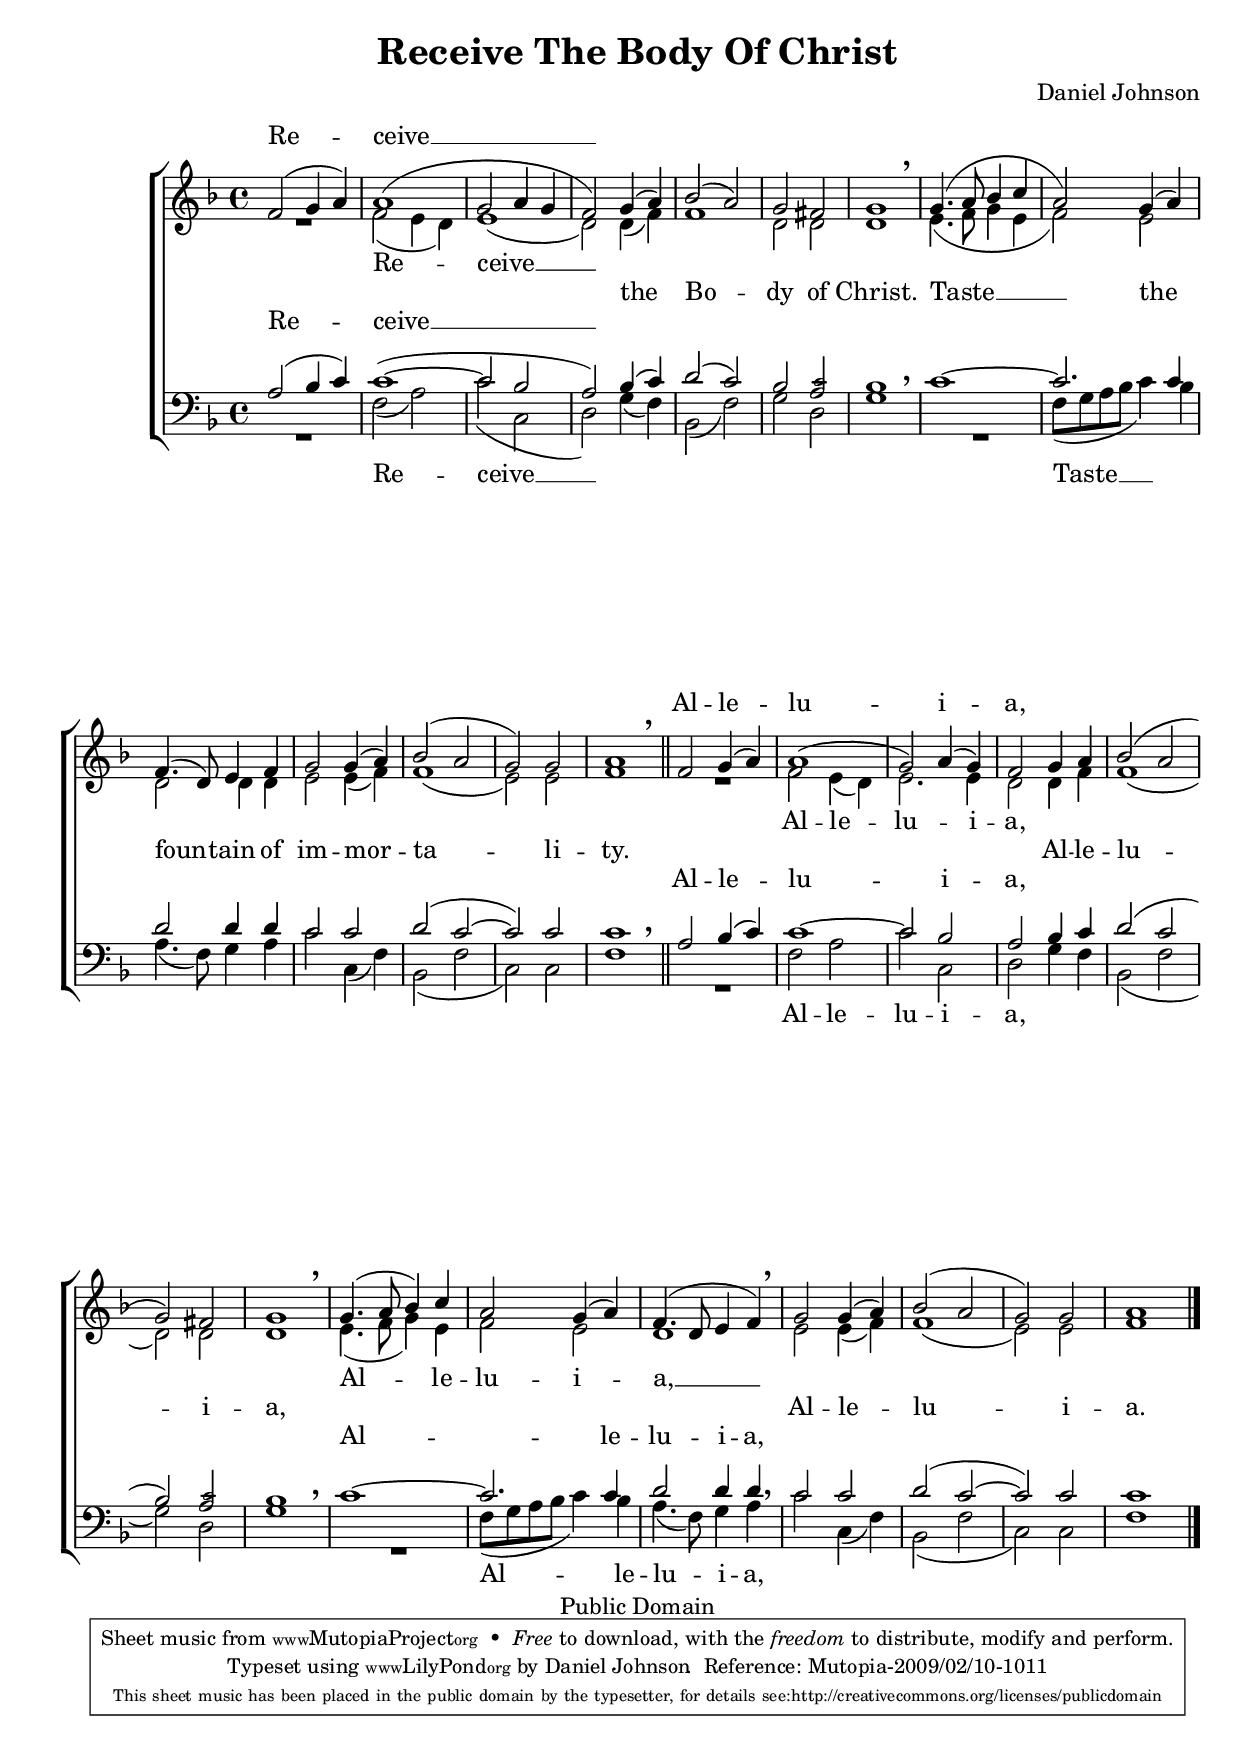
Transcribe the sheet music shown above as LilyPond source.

\version "2.12.0"

%#(set-global-staff-size 22)

\paper {
	%#(set-paper-size "letter")
	%#(define fonts (make-pango-font-tree "Goudy Bookletter 1911" "FreeSerif" "Mono" 1.1))
	left-margin = 0.5\in
	line-width = 7.5\in
	page-top-space = 0\in
	head-separation = 0\in
	%bottom-margin = 0.5\in
	%top-margin = 0.5\in
	between-system-padding = 0\in
	%between-system-spacing = 0\in
	ragged-last-bottom = ##f
	%system-count = 3
	% annotate-spacing = ##t
}

\header {
	title = "Receive The Body Of Christ"
	composer = "Daniel Johnson"
	%subsubtitle = "Kinonikón of Pascha"
	
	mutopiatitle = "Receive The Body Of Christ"
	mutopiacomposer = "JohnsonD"
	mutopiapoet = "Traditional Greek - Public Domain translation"
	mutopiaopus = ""
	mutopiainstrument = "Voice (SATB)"
	date = "2006"
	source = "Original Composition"
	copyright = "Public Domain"
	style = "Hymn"
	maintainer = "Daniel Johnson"
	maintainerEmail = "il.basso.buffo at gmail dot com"
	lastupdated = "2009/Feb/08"
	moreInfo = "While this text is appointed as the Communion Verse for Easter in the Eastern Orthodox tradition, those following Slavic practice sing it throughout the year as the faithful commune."

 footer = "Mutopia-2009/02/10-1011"
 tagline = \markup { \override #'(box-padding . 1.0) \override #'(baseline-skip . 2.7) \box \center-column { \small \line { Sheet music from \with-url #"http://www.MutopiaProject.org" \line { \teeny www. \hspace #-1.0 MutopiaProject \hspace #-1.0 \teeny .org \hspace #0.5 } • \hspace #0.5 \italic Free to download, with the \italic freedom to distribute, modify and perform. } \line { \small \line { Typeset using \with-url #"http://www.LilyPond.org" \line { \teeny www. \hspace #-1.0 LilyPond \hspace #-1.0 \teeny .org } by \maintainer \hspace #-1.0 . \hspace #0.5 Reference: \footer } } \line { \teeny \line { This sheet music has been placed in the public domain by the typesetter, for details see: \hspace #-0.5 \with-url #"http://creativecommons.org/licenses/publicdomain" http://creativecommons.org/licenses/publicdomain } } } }
}

sopMusic = {

	f'2(g'4 a'4) | a'1( | g'2 a'4 g'4 | f'2)
	g'4( a'4) | bes'2( a'2) | g'2 fis'2 | g'1 \breathe |
	
	g'4.( a'8 bes'4 c''4 | a'2) g'4( a'4) |
	f'4.( d'8) e'4 f'4 | g'2 g'4( a'4) | bes'2( a'2 | g'2) g'2 | a'1 \breathe \bar "||"
	
	f'2 g'4( a'4) | a'1( | g'2) a'4( g'4) | f'2 g'4 a'4 | bes'2( a'2 | g'2) fis'2 | g'1 \breathe |
	g'4.( a'8 bes'4) c''4 | a'2 g'4( a'4) | f'4.( d'8 e'4 f'4) \breathe |
	g'2 g'4( a'4) | bes'2( a'2 | g'2) g'2 | a'1 \bar "|."
}


altMusic = {
	R1 | f'2( e'4 d') | e'1( | d'2)
	d'4( f'4) | f'1 | d'2 d'2 | d'1 \breathe |
	
	e'4.( f'8 g'4 e'4 | f'2) e'2 |
	d'2 d'4 d' | e'2 e'4( f'4) | f'1( | e'2) e'2 | f'1 \breathe |
	
	R1 | f'2 e'4( d') | e'2. e'4 | d'2 d'4 f'4 | f'1( | d'2) d'2 | d'1 \breathe |
	e'4.( f'8 g'4) e'4 | f'2 e'2 | d'1 \breathe |
	e'2 e'4( f'4) | f'1( | e'2) e'2 | f'1 |
}

tenMusic = {
	a2( bes4 c'4) | \once\override Slur #'extra-offset = #'(-0.5 . -0.75) c'1( ~ | c'2 bes2 | a2)
	bes4( c'4) | d'2( c'2) | bes2 <a \tweak #'font-size #-3 c'>2 | bes1 \breathe |
	
	c'1 ~ | c'2. c'4 |
	d'2 d'4 d' | c'2 c'2 | d'2( c'2 ~ | c'2) c'2 | c'1 \breathe |
	
	a2 bes4( c'4) | c'1 ~ | c'2 bes2 | a2 bes4 c'4 | d'2( c'2 | bes2) <a \tweak #'font-size #-3 c'>2 | bes1 \breathe |
	c'1 ~ | c'2. c'4 | d'2 d'4 d'4 | \breathe
	c'2 c'2 | d'2( c'2 ~ | c'2) c'2 | c'1 |
}
basMusic = {
	R1 | f2( a2) | \once\override Slur #'extra-offset = #'(0 . 1) c'2( c2 | d2)
	g4( f4) | bes,2( f2) | g2 d2 | g1 \breathe |
	
	R1 | f8( g8 a8 bes8 c'4) bes4 |
	a4.( f8) g4 a4 | c'2 c4( f4) | bes,2( f2 | c2) c2 | f1 \breathe |
	
	R1 | f2 a2 | c'2 c2 | d2 g4 f4 | bes,2( f2 | g2) d2 | g1 \breathe |
	R1 | f8( g8 a8 bes8 c'4) bes4 | a4.( f8) g4 a4 \breathe |
	c'2 c4( f4) | bes,2( f2 | c2) c2 | f1 |
}

textCommon = \lyricmode {
	\repeat unfold 2 { \markup { \char ##x00a0 } }
	the Bo -- dy of Christ.
	Taste __ the
	foun -- tain of im -- mor -- ta -- li -- ty.
	
	\repeat unfold 5 { \markup { \char ##x00a0 } }
	Al -- le -- lu -- i -- a,
	\repeat unfold 5 { \markup { \char ##x00a0 } }
	Al -- le -- lu -- i -- a.
}
textSoprano = \lyricmode {
	Re -- ceive __
	\repeat unfold 5 { \markup { \char ##x00a0 } }
	\repeat unfold 10 { \markup { \char ##x00a0 } }
	
	Al -- le -- lu -- i -- a,
	\repeat unfold 5 { \markup { \char ##x00a0 } }
	\repeat unfold 5 { \markup { \char ##x00a0 } }
	\repeat unfold 5 { \markup { \char ##x00a0 } }
}
textAlto = \lyricmode {
	Re -- ceive __
	\repeat unfold 5 { \markup { \char ##x00a0 } }
	\repeat unfold 10 { \markup { \char ##x00a0 } }
	
	Al -- le -- lu -- i -- a,
	\set associatedVoice = sopVoice
	\repeat unfold 5 { \markup { \char ##x00a0 } }
	Al -- le -- lu -- i -- a, __
	\repeat unfold 5 { \markup { \char ##x00a0 } }
}
textTenor = \lyricmode {
	Re -- ceive __
	\repeat unfold 5 { \markup { \char ##x00a0 } }
	\repeat unfold 10 { \markup { \char ##x00a0 } }
	
	Al -- le -- lu -- i -- a,
	\repeat unfold 5 { \markup { \char ##x00a0 } }
	Al -- le -- lu -- i -- a,
	\repeat unfold 5 { \markup { \char ##x00a0 } }
}
textBass = \lyricmode {
	Re -- ceive __
	\repeat unfold 5 { \markup { \char ##x00a0 } }
	Taste __ \repeat unfold 9 { \markup { \char ##x00a0 } }
	
	Al -- le -- lu -- i -- a,
	\repeat unfold 5 { \markup { \char ##x00a0 } }
	Al -- le -- lu -- i -- a,
	\repeat unfold 5 { \markup { \char ##x00a0 } }
}

\score {
	<<
	\new ChoirStaff
		<<
		\new Lyrics = sopLyrics { s1 }
		\new Staff = trebleStaff {
			\clef treble \time 4/4 \key f \major
			<<
				\context Voice = sopVoice { \voiceOne \sopMusic }
				\context Voice = altVoice \with { \remove Breathing_sign_engraver } { \voiceTwo \altMusic }
			>>
		}
		

		\new Lyrics = altLyrics { s1 }
		\new Lyrics = mainLyrics { s1 }
		\new Lyrics = tenLyrics { s1 }
		
		\new Staff = bassStaff {
			\clef bass \time 4/4 \key f \major
			<<
				\context Voice = tenVoice { \voiceOne \tenMusic }
				\context Voice = basVoice \with { \remove Breathing_sign_engraver } { \voiceTwo \basMusic }
			>>
		}
		\new Lyrics = basLyrics { s1 }
		
		\context Lyrics = sopLyrics \lyricsto sopVoice \textSoprano
		\context Lyrics = altLyrics \lyricsto altVoice \textAlto
		\context Lyrics = mainLyrics \lyricsto sopVoice \textCommon
		\context Lyrics = tenLyrics \lyricsto tenVoice \textTenor
		\context Lyrics = basLyrics \lyricsto basVoice \textBass
		>>
	>>
        \layout{
                \context {
                        \Staff
                        \override BreathingSign #'extra-offset = #'(0 . 1)
                }

                \context {
                        \Score
                        \remove Bar_number_engraver
                        \override NonMusicalPaperColumn #'line-break-system-details = #'((alignment-offsets . (
				0 -4
				-11.5 -13 -14.5
				-21 -26
			)))
                }

        }
}
\score {
	<<
	\new Staff { \set Staff.midiInstrument = "oboe" \sopMusic }
	\new Staff { \set Staff.midiInstrument = "english horn" \altMusic }
	\new Staff { \set Staff.midiInstrument = "viola" \tenMusic }
	\new Staff { \set Staff.midiInstrument = "cello" \basMusic }
	>>
	\midi {
		\context {
			\Score
			tempoWholesPerMinute = #(ly:make-moment 80 4)
		}
	}

}

